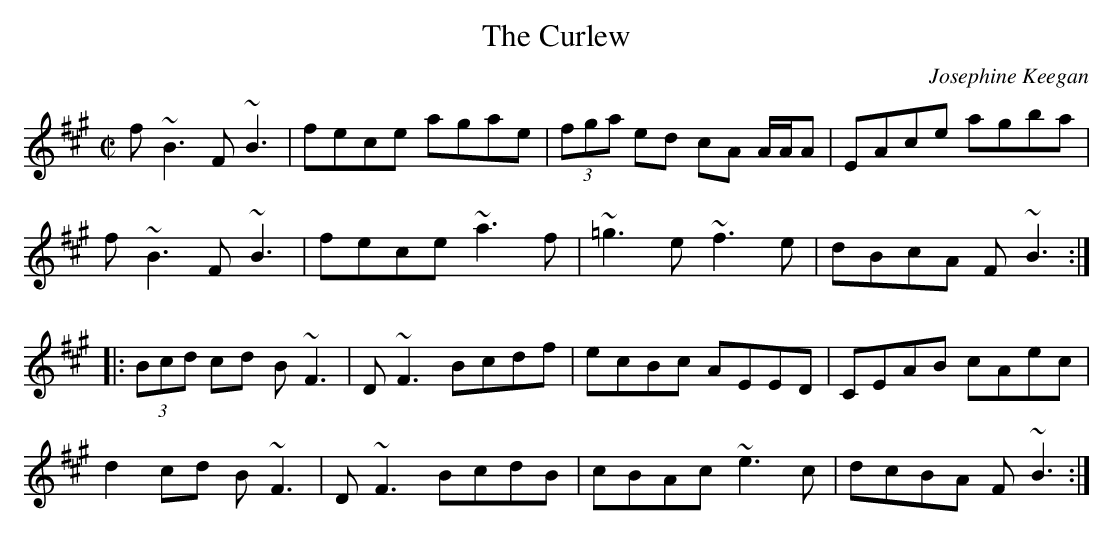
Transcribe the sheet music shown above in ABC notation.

X:1
T:Curlew, The
M:C|
L:1/8
C:Josephine Keegan
K:BDor
f~B3 F~B3|fece agae|(3fga ed cA A/2A/2A|EAce agba|
!f~B3 F~B3|fece ~a3f|~=g3e ~f3e|dBcA F~B3:|
!|:(3Bcd cd B~F3|D~F3 Bcdf|ecBc AEED|CEAB cAec|
!d2 cd B~F3|D~F3 BcdB|cBAc ~e3c|dcBA F~B3:|
